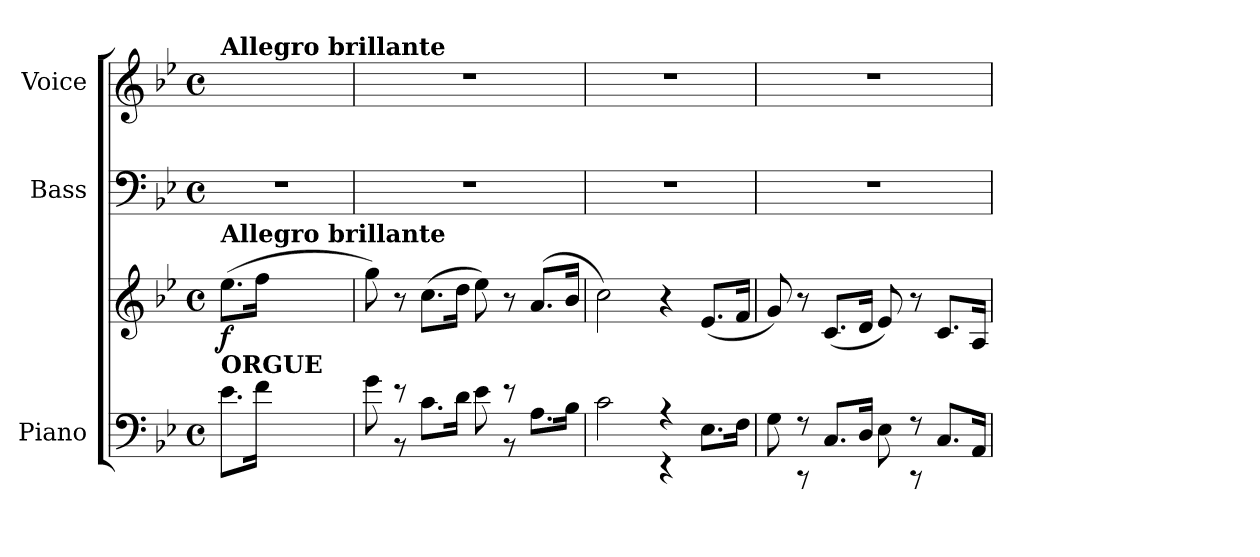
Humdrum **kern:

**kern	**kern	**dynam	**kern	**kern
*part3	*part3	*part3	*part2	*part1
*staff4	*staff3	*staff3/4	*staff2	*staff1
*I"Piano	*	*	*I"Bass	*I"Voice
*I'Pno.	*	*	*I'B.	*I'Voice
!!LO:PB:g=z
*clefF4	*clefG2	*	*clefF4	*clefG2
*k[b-e-]	*k[b-e-]	*	*k[b-e-]	*k[b-e-]
*B-:	*B-:	*	*B-:	*B-:
*M4/4	*M4/4	*	*M4/4	*M4/4
*met(c)	*met(c)	*	*met(c)	*met(c)
*MM120	*MM120	*	*MM120	*MM120
=	=	=	=	=
*^	*	*	*	*
!	!	!	!	!	!LO:TX:a:B:t=Allegro brillante
!	!	!LO:TX:a:B:t=Allegro brillante	!	!	!
!LO:TX:a:B:t=ORGUE	!	!	!	!	!
!	!	!	!	!LO:N:vis=1	!
8.e-i\L	8.E-i\Lyy	(8.ee-i\L	f	1r	4ryy
16fi\Jk	16Fi\Jkyy	16ffi\Jk	.	.	.
2.ryy	2.ryy	2.ryy	.	.	2.ryy
=1	=1	=1	=1	=1	=1
8gi\	8Gi\yy	8ggi\)	.	1r	1r
8r	8r	8r	.	.	.
8.ci\L	8.Ci\Lyy	(8.cci\L	.	.	.
16di\Jk	16Di\Jkyy	16ddi\Jk	.	.	.
8e-i\	8E-i\yy	8ee-i\)	.	.	.
8r	8r	8r	.	.	.
8.Ai\L	8.AAi\Lyy	(8.ai/L	.	.	.
16B-i\Jk	16BB-i\Jkyy	16b-i/Jk	.	.	.
=2	=2	=2	=2	=2	=2
2ci\	2Ci/yy	2cci\)	.	1r	1r
4r	4r	4r	.	.	.
8.E-i\L	8.EE-i\Lyy	(8.e-i/L	.	.	.
16Fi\Jk	16FFi\Jkyy	16fi/Jk	.	.	.
=3	=3	=3	=3	=3	=3
8Gi\	8GGi\yy	8gi/)	.	1r	1r
8r	8r	8r	.	.	.
8.Ci/L	8.CCi\Lyy	(8.ci/L	.	.	.
16Di/Jk	16DDi\Jkyy	16di/Jk	.	.	.
8E-i\	8EE-i\yy	8e-i/)	.	.	.
8r	8r	8r	.	.	.
8.Ci/L	8.CCi\Lyy	8.ci/L	.	.	.
16AAi/Jk	16AAAi\Jkyy	16Ai/Jk	.	.	.
*v	*v	*	*	*	*
=	=	=	=	=
*-	*-	*-	*-	*-
